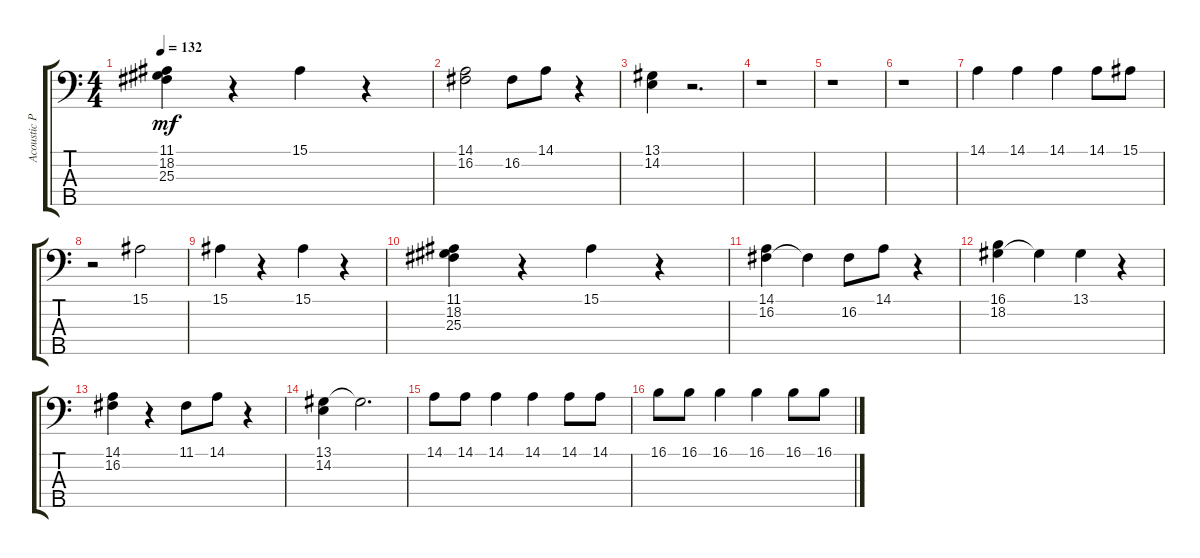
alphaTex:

\track ("Acoustic Piano (Staff 2)" "Acoustic P") {instrument acousticgrandpiano}
\staff {score tabs}
\tuning (G2 D2 A1 E1 B0) {hide}
\ts (4 4)
\tempo 132
\clef f4
\ks aminor
(11.1 18.2 25.3).4{dy mf} r.4 15.1.4 r.4 |
(14.1 16.2).2 16.2.8 14.1.8 r.4 |
(13.1 14.2).4 r.2{d} |
r.1 |
r.1 |
r.1 |
14.1.4 14.1.4 14.1.4 14.1.8 15.1.8 |
r.2 15.1.2 |
15.1.4 r.4 15.1.4 r.4 |
(11.1 18.2 25.3).4 r.4 15.1.4 r.4 |
(14.1 16.2).4 16.2{t}.4 16.2.8 14.1.8 r.4 |
(16.1 18.2).4 18.2{t}.4 13.1.4 r.4 |
(14.1 16.2).4 r.4 11.1.8 14.1.8 r.4 |
(13.1 14.2).4 13.1{t}.2{d} |
14.1.8 14.1.8 14.1.4 14.1.4 14.1.8 14.1.8 |
16.1.8 16.1.8 16.1.4 16.1.4 16.1.8 16.1.8
